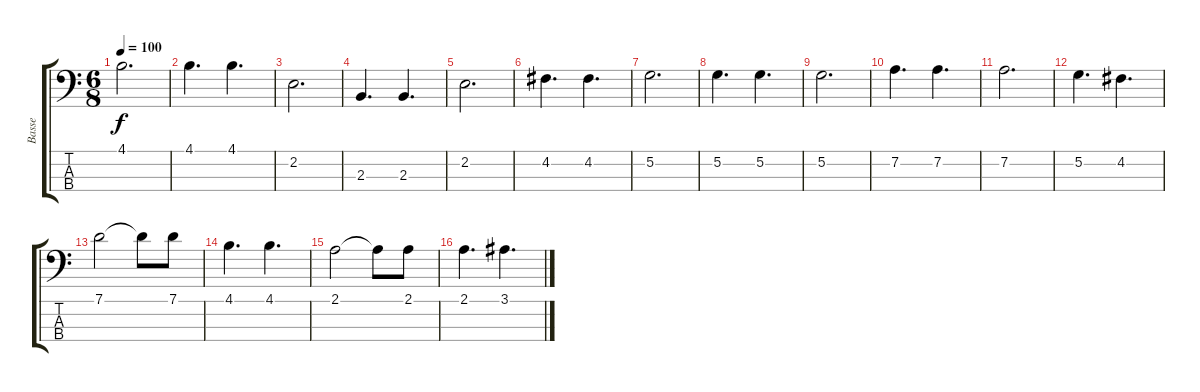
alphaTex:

\track ("Basse" "Basse") {instrument electricbassfinger}
\staff {score tabs}
\tuning (G2 D2 A1 E1) {hide}
\ts (6 8)
\tempo 100
\clef f4
\ks c
4.1.2{d dy f} |
4.1.4{d} 4.1.4{d} |
2.2.2{d} |
2.3.4{d} 2.3.4{d} |
2.2.2{d} |
4.2.4{d} 4.2.4{d} |
5.2.2{d} |
5.2.4{d} 5.2.4{d} |
5.2.2{d} |
7.2.4{d} 7.2.4{d} |
7.2.2{d} |
5.2.4{d} 4.2.4{d} |
7.1.2 7.1{t}.8 7.1.8 |
4.1.4{d} 4.1.4{d} |
2.1.2 2.1{t}.8 2.1.8 |
2.1.4{d} 3.1.4{d}
